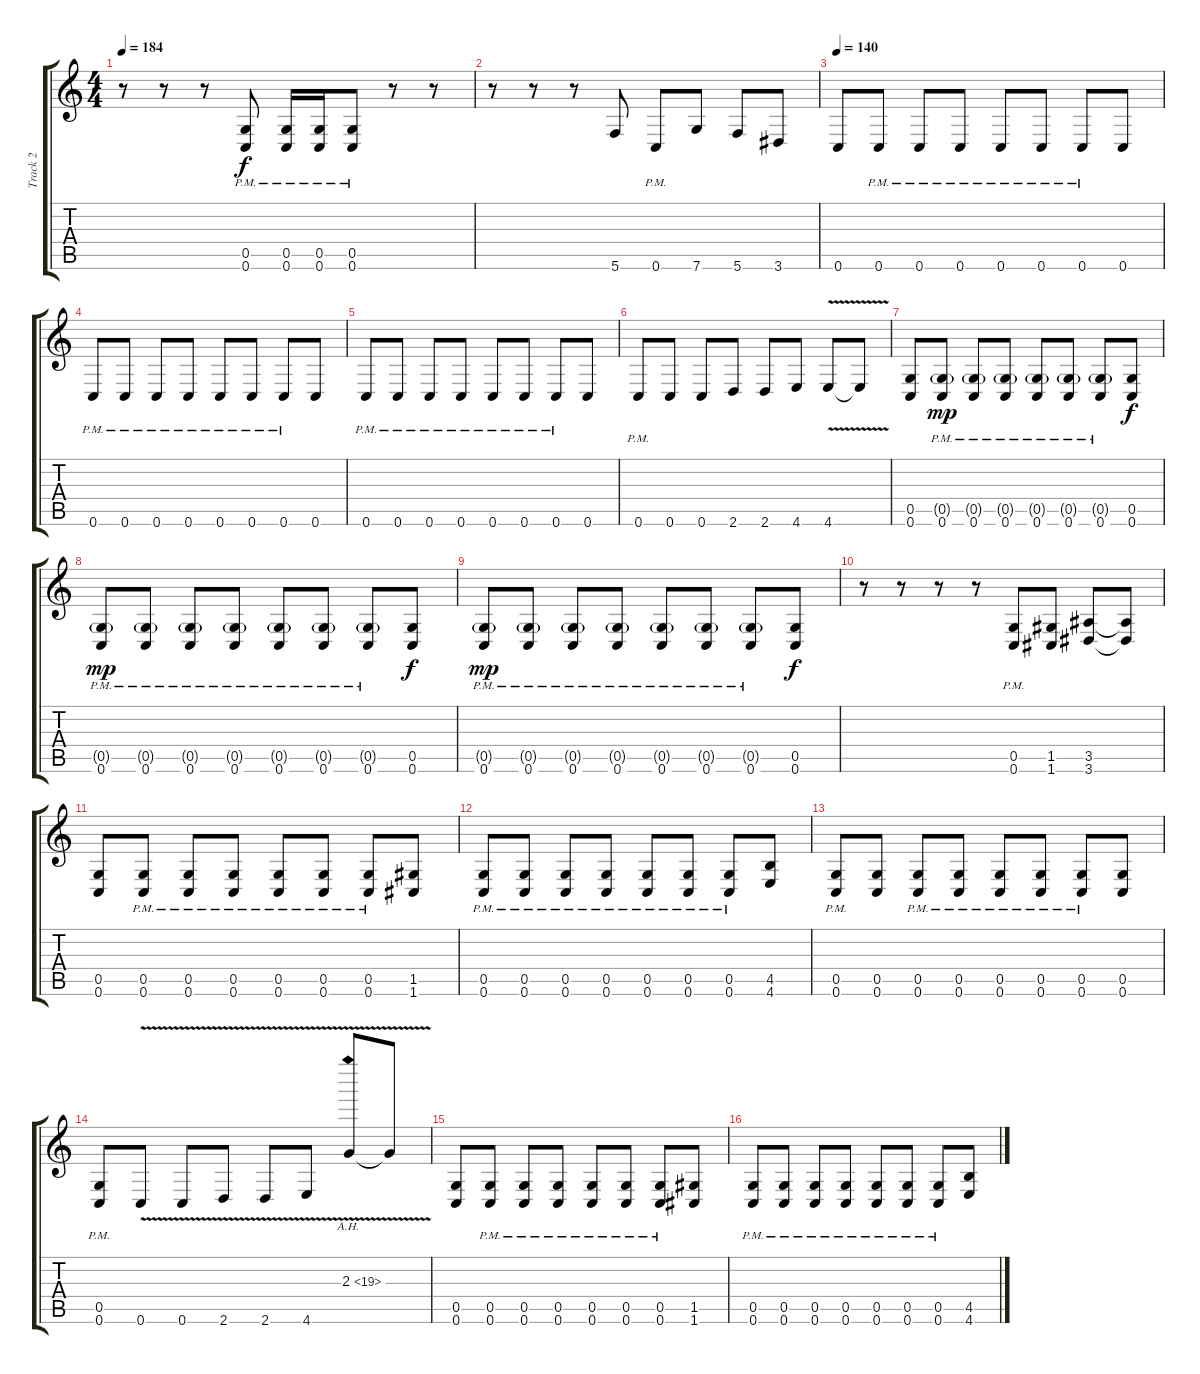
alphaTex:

\track ("Track 2" "Track 2") {instrument distortionguitar}
\staff {score tabs}
\tuning (D4 A3 F3 C3 G2 C2) {hide}
\ts (4 4)
\tempo 184
\clef g2
\ks c
r.8{dy f} r.8 r.8 (0.5{pm} 0.6{pm}).8 (0.5{pm} 0.6{pm}).16 (0.5{pm} 0.6{pm}).16 (0.5{pm} 0.6{pm}).8 r.8 r.8 |
r.8 r.8 r.8 5.6.8 0.6{pm}.8 7.6.8 5.6.8 3.6.8 |
\tempo 140
0.6.8 0.6{pm}.8 0.6{pm}.8 0.6{pm}.8 0.6{pm}.8 0.6{pm}.8 0.6{pm}.8 0.6.8 |
0.6{pm}.8 0.6{pm}.8 0.6{pm}.8 0.6{pm}.8 0.6{pm}.8 0.6{pm}.8 0.6{pm}.8 0.6.8 |
0.6{pm}.8 0.6{pm}.8 0.6{pm}.8 0.6{pm}.8 0.6{pm}.8 0.6{pm}.8 0.6{pm}.8 0.6.8 |
0.6{pm}.8 0.6.8 0.6.8 2.6.8 2.6.8 4.6.8 4.6{v}.8 4.6{t}.8 |
(0.5 0.6).8 (0.5{g pm} 0.6{pm}).8{dy mp} (0.5{g pm} 0.6{pm}).8 (0.5{g pm} 0.6{pm}).8 (0.5{g pm} 0.6{pm}).8 (0.5{g pm} 0.6{pm}).8 (0.5{g pm} 0.6{pm}).8 (0.5 0.6).8{dy f} |
(0.5{g pm} 0.6{pm}).8{dy mp} (0.5{g pm} 0.6{pm}).8 (0.5{g pm} 0.6{pm}).8 (0.5{g pm} 0.6{pm}).8 (0.5{g pm} 0.6{pm}).8 (0.5{g pm} 0.6{pm}).8 (0.5{g pm} 0.6{pm}).8 (0.5 0.6).8{dy f} |
(0.5{g pm} 0.6{pm}).8{dy mp} (0.5{g pm} 0.6{pm}).8 (0.5{g pm} 0.6{pm}).8 (0.5{g pm} 0.6{pm}).8 (0.5{g pm} 0.6{pm}).8 (0.5{g pm} 0.6{pm}).8 (0.5{g pm} 0.6{pm}).8 (0.5 0.6).8{dy f} |
r.8 r.8 r.8 r.8 (0.5{pm} 0.6{pm}).8 (1.5 1.6).8 (3.5 3.6).8 (3.5{t} 3.6{t}).8 |
(0.5 0.6).8 (0.5{pm} 0.6{pm}).8 (0.5{pm} 0.6{pm}).8 (0.5{pm} 0.6{pm}).8 (0.5{pm} 0.6{pm}).8 (0.5{pm} 0.6{pm}).8 (0.5{pm} 0.6{pm}).8 (1.5 1.6).8 |
(0.5{pm} 0.6{pm}).8 (0.5{pm} 0.6{pm}).8 (0.5{pm} 0.6{pm}).8 (0.5{pm} 0.6{pm}).8 (0.5{pm} 0.6{pm}).8 (0.5{pm} 0.6{pm}).8 (0.5{pm} 0.6{pm}).8 (4.5 4.6).8 |
(0.5{pm} 0.6{pm}).8 (0.5 0.6).8 (0.5{pm} 0.6{pm}).8 (0.5{pm} 0.6{pm}).8 (0.5{pm} 0.6{pm}).8 (0.5{pm} 0.6{pm}).8 (0.5{pm} 0.6{pm}).8 (0.5 0.6).8 |
(0.5{pm} 0.6{pm}).8 0.6{v}.8 0.6{v}.8 2.6{v}.8 2.6{v}.8 4.6{v}.8 2.3{ah 17 v}.8 2.3{t}.8 |
(0.5 0.6).8 (0.5{pm} 0.6{pm}).8 (0.5{pm} 0.6{pm}).8 (0.5{pm} 0.6{pm}).8 (0.5{pm} 0.6{pm}).8 (0.5{pm} 0.6{pm}).8 (0.5{pm} 0.6{pm}).8 (1.5 1.6).8 |
(0.5{pm} 0.6{pm}).8 (0.5{pm} 0.6{pm}).8 (0.5{pm} 0.6{pm}).8 (0.5{pm} 0.6{pm}).8 (0.5{pm} 0.6{pm}).8 (0.5{pm} 0.6{pm}).8 (0.5{pm} 0.6{pm}).8 (4.5 4.6).8
